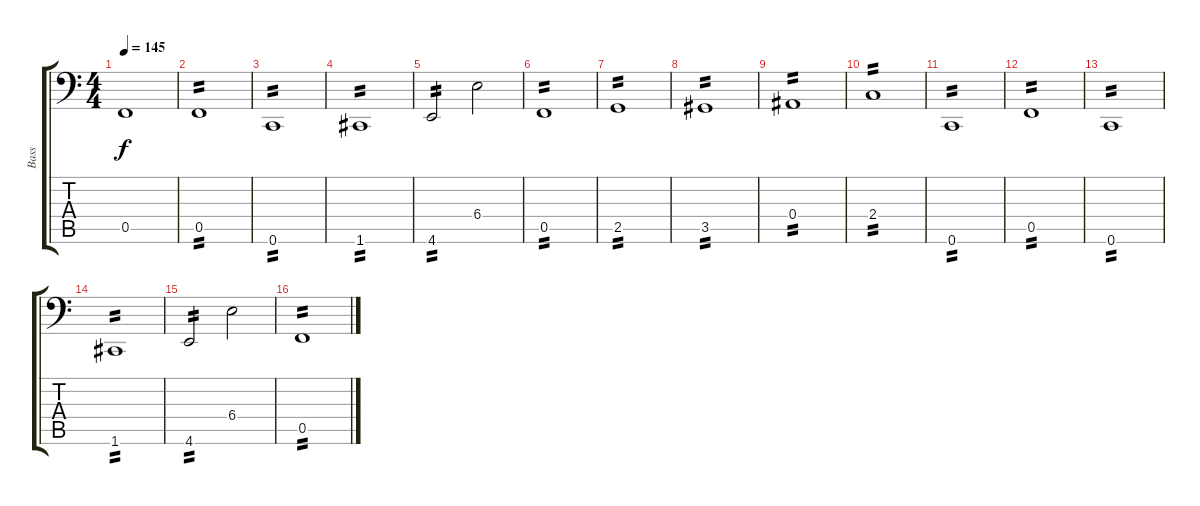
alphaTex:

\track ("Bass" "Bass") {instrument slapbass1}
\staff {score tabs}
\tuning (C3 G2 Eb2 Bb1 F1 C1) {hide}
\ts (4 4)
\tempo 145
\clef f4
\ks c
0.5.1{dy f} |
0.5.1{tp 2} |
0.6.1{tp 2} |
1.6.1{tp 2} |
4.6.2{tp 2} 6.4.2 |
0.5.1{tp 2} |
2.5.1{tp 2} |
3.5.1{tp 2} |
0.4.1{tp 2} |
2.4.1{tp 2} |
0.6.1{tp 2} |
0.5.1{tp 2} |
0.6.1{tp 2} |
1.6.1{tp 2} |
4.6.2{tp 2} 6.4.2 |
0.5.1{tp 2}
